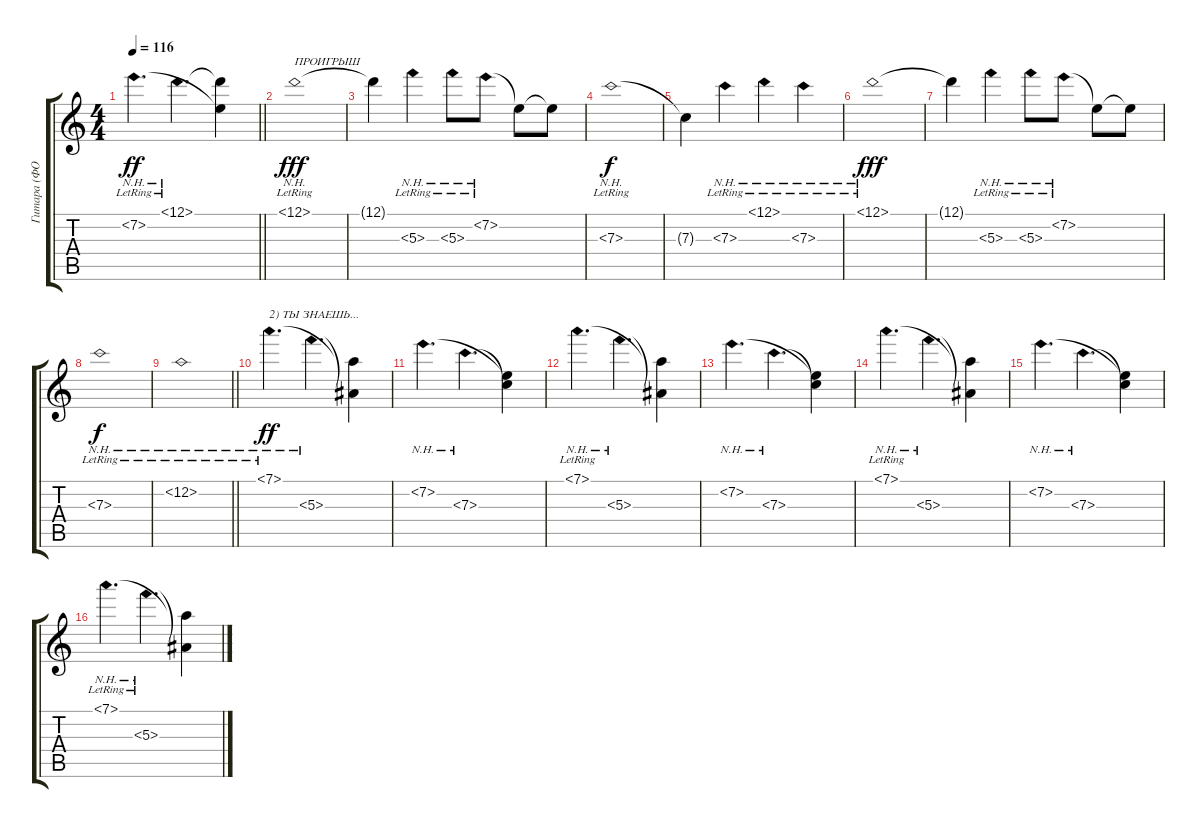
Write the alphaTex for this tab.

\track ("Гитара (ФОН) " "Гитара (ФО") {instrument acousticguitarsteel}
\staff {score tabs}
\tuning (D4 A3 F3 C3 G2 D2) {hide}
\ts (4 4)
\tempo 116
\clef g2
\barLineRight lightlight
\ks c
7.2{nh lr}.4{d dy ff} 12.1{nh lr}.4{d} (12.1{t} 7.2{t}).4 |
12.1{nh lr}.1{txt "ПРОИГРЫШ" dy fff} |
12.1{t}.4 5.3{nh lr}.4 5.3{nh lr}.8 7.2{nh lr}.8 7.2{t}.8 7.2{t}.8 |
7.3{nh lr}.1{dy f} |
7.3{t}.4 7.3{nh lr}.4 12.1{nh lr}.4 7.3{nh lr}.4 |
12.1{nh lr}.1{dy fff} |
12.1{t}.4 5.3{nh lr}.4 5.3{nh lr}.8 7.2{nh lr}.8 7.2{t}.8 7.2{t}.8 |
7.3{nh lr}.1{dy f} |
\barLineRight lightlight
12.2{nh lr}.1 |
7.1{nh lr}.4{d txt "2) ТЫ ЗНАЕШЬ..." dy ff} 5.3{nh}.4{d} (7.1{t} 5.3{t}).4 |
7.2{nh}.4{d} 7.3{nh}.4{d} (7.2{t} 7.3{t}).4 |
7.1{nh lr}.4{d} 5.3{nh}.4{d} (7.1{t} 5.3{t}).4 |
7.2{nh}.4{d} 7.3{nh}.4{d} (7.2{t} 7.3{t}).4 |
7.1{nh lr}.4{d} 5.3{nh}.4{d} (7.1{t} 5.3{t}).4 |
7.2{nh}.4{d} 7.3{nh}.4{d} (7.2{t} 7.3{t}).4 |
7.1{nh lr}.4{d} 5.3{nh lr}.4{d} (7.1{t} 5.3{t}).4
